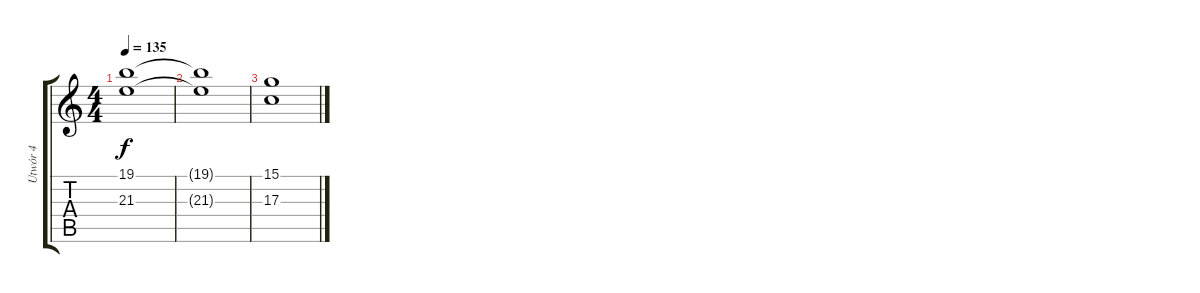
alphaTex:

\track ("Utwór 4" "Utwór 4") {instrument stringensemble2}
\staff {score tabs}
\tuning (E4 B3 G3 D3 A2 E2) {hide}
\ts (4 4)
\tempo 135
\clef g2
\ks c
(19.1 21.3).1{dy f} |
(19.1{t} 21.3{t}).1 |
(15.1 17.3).1
